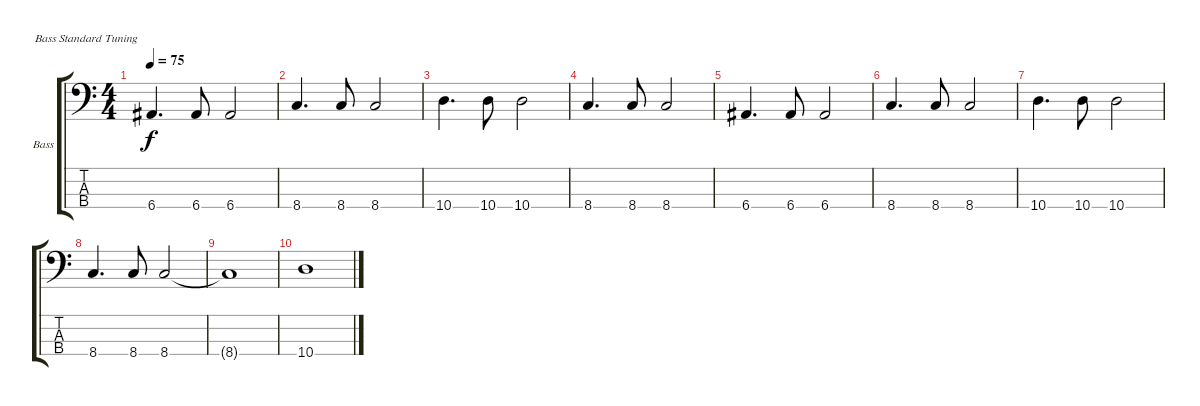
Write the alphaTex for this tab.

\defaultSystemsLayout 4
\bracketExtendMode groupsimilarinstruments
\firstSystemTrackNameOrientation horizontal
\otherSystemsTrackNameOrientation horizontal
\track ("Bass" "Bass") {instrument electricbassfinger}
\staff {score tabs}
\tuning (G2 D2 A1 E1)
\ts (4 4)
\tempo 75
\clef f4
\ks c
6.4.4{d dy f} 6.4.8 6.4.2 |
8.4.4{d} 8.4.8 8.4.2 |
10.4.4{d} 10.4.8 10.4.2 |
8.4.4{d} 8.4.8 8.4.2 |
6.4.4{d} 6.4.8 6.4.2 |
8.4.4{d} 8.4.8 8.4.2 |
10.4.4{d} 10.4.8 10.4.2 |
8.4.4{d} 8.4.8 8.4.2 |
8.4{t}.1 |
10.4.1
